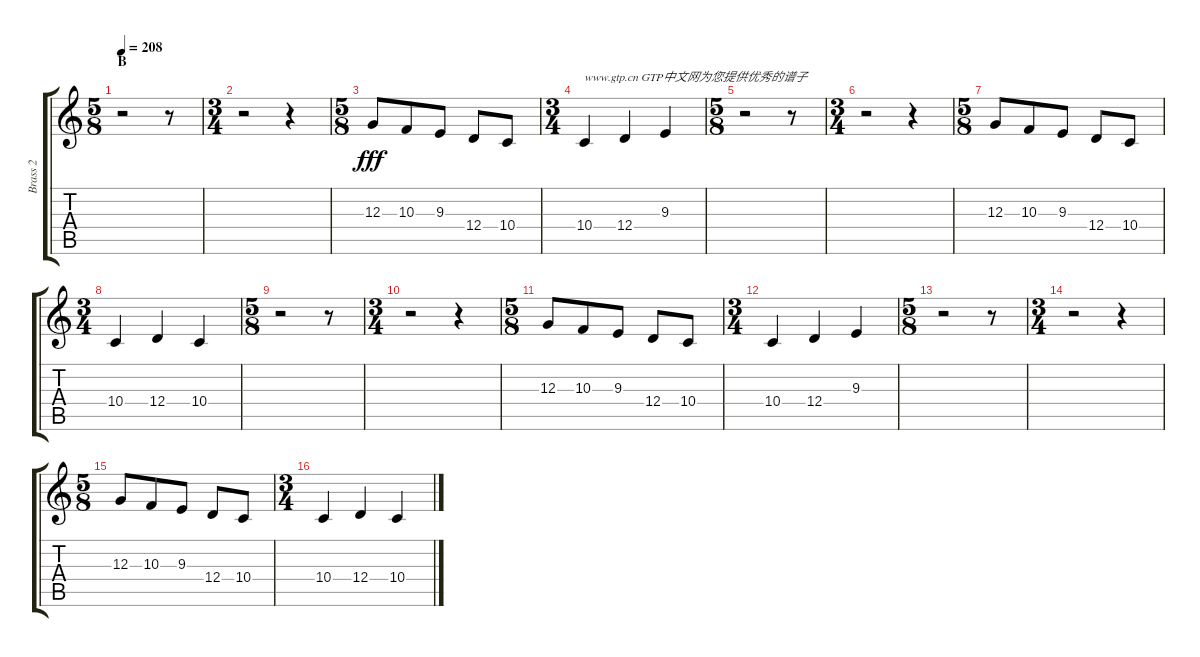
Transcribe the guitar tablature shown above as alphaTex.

\track ("Brass 2" "Brass 2") {instrument brasssection}
\staff {score tabs}
\tuning (E4 B3 G3 D3 A2 E2) {hide}
\ts (5 8)
\section ("" "B")
\tempo 208
\clef g2
\ks c
r.2{dy fff} r.8 |
\ts (3 4)
r.2 r.4 |
\ts (5 8)
12.3.8 10.3.8 9.3.8 12.4.8 10.4.8 |
\ts (3 4)
10.4.4{txt "www.gtp.cn GTP中文网为您提供优秀的谱子"} 12.4.4 9.3.4 |
\ts (5 8)
r.2 r.8 |
\ts (3 4)
r.2 r.4 |
\ts (5 8)
12.3.8 10.3.8 9.3.8 12.4.8 10.4.8 |
\ts (3 4)
10.4.4 12.4.4 10.4.4 |
\ts (5 8)
r.2 r.8 |
\ts (3 4)
r.2 r.4 |
\ts (5 8)
12.3.8 10.3.8 9.3.8 12.4.8 10.4.8 |
\ts (3 4)
10.4.4 12.4.4 9.3.4 |
\ts (5 8)
r.2 r.8 |
\ts (3 4)
r.2 r.4 |
\ts (5 8)
12.3.8 10.3.8 9.3.8 12.4.8 10.4.8 |
\ts (3 4)
10.4.4 12.4.4 10.4.4
